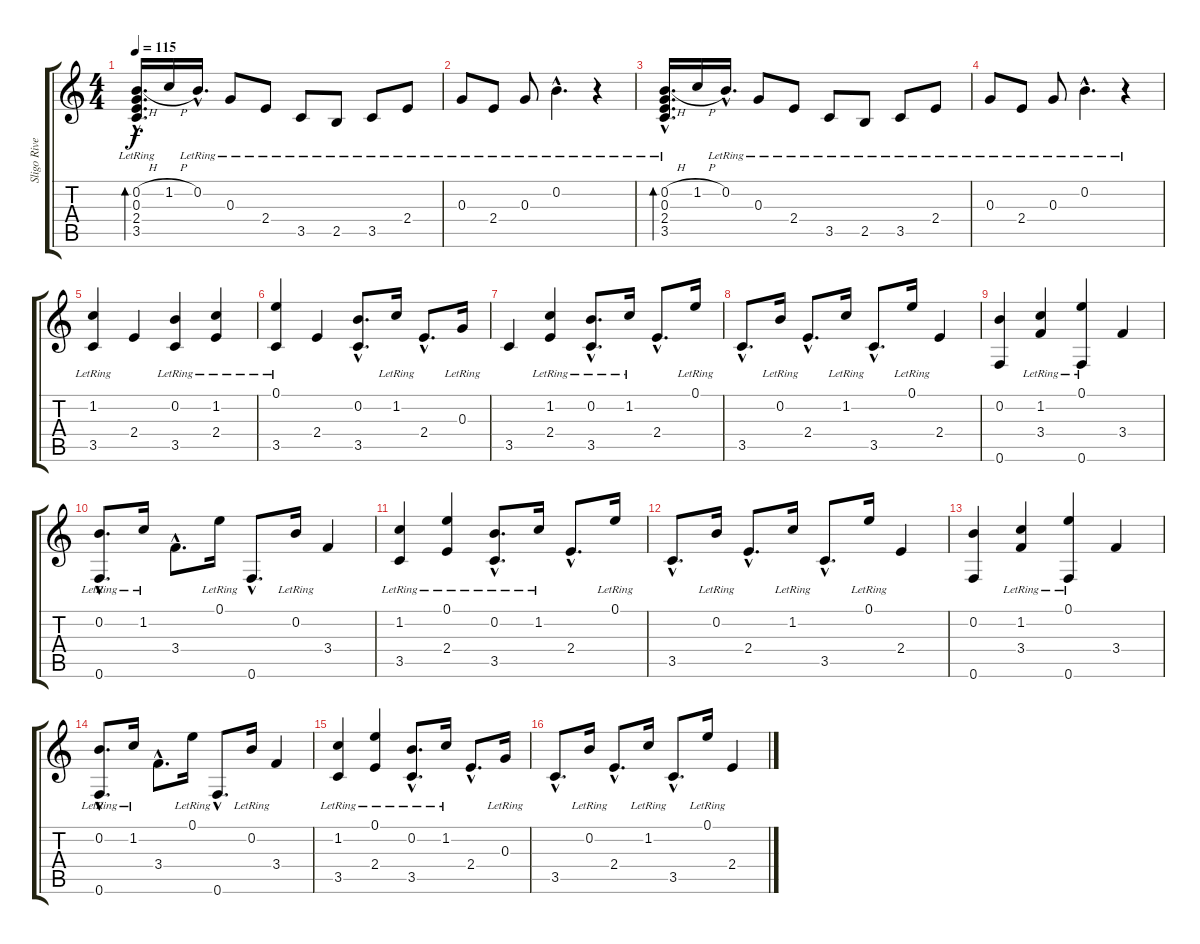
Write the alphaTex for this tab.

\track ("Sligo River Blues" "Sligo Rive") {instrument acousticguitarnylon}
\staff {score tabs}
\tuning (E4 B3 G3 D3 A2 F2) {hide}
\ts (4 4)
\tempo 115
\clef g2
\ks c
(0.2{h hac} 0.3{hac lr} 2.4{hac lr} 3.5{hac lr}).16{d bd 240 dy f instrument acousticguitarnylon} 1.2{h}.16 0.2{hac lr}.16{d} 0.3{lr}.8 2.4{lr}.8 3.5{lr}.8 2.5{lr}.8 3.5{lr}.8 2.4{lr}.8 |
0.3{lr}.8 2.4{lr}.8 0.3{lr}.8 0.2{hac lr}.4{d} r.4 |
(0.2{h hac} 0.3{hac lr} 2.4{hac lr} 3.5{hac lr}).16{d bd 240} 1.2{h}.16 0.2{hac lr}.16{d} 0.3{lr}.8 2.4{lr}.8 3.5{lr}.8 2.5{lr}.8 3.5{lr}.8 2.4{lr}.8 |
0.3{lr}.8 2.4{lr}.8 0.3{lr}.8 0.2{hac lr}.4{d} r.4 |
(1.2{lr} 3.5).4 2.4.4 (0.2{lr} 3.5).4 (1.2{lr} 2.4).4 |
(0.1{lr} 3.5).4 2.4.4 (0.2{hac} 3.5{hac}).8{d} 1.2{lr}.16 2.4{hac}.8{d} 0.3{lr}.16 |
3.5.4 (1.2 2.4{lr}).4 (0.2{hac lr} 3.5{hac}).8{d} 1.2{lr}.16 2.4{hac}.8{d} 0.1{lr}.16 |
3.5{hac}.8{d} 0.2{lr}.16 2.4{hac}.8{d} 1.2{lr}.16 3.5{hac}.8{d} 0.1{lr}.16 2.4.4 |
(0.2 0.6).4 (1.2{lr} 3.4).4 (0.1{lr} 0.6).4 3.4.4 |
(0.2{hac lr} 0.6{hac}).8{d} 1.2{lr}.16 3.4{hac}.8{d} 0.1{lr}.16 0.6{hac}.8{d} 0.2{lr}.16 3.4.4 |
(1.2{lr} 3.5).4 (0.1{lr} 2.4).4 (0.2{hac lr} 3.5{hac}).8{d} 1.2{lr}.16 2.4{hac}.8{d} 0.1{lr}.16 |
3.5{hac}.8{d} 0.2{lr}.16 2.4{hac}.8{d} 1.2{lr}.16 3.5{hac}.8{d} 0.1{lr}.16 2.4.4 |
(0.2 0.6).4 (1.2{lr} 3.4).4 (0.1{lr} 0.6).4 3.4.4 |
(0.2{hac lr} 0.6{hac}).8{d} 1.2{lr}.16 3.4{hac}.8{d} 0.1{lr}.16 0.6{hac}.8{d} 0.2{lr}.16 3.4.4 |
(1.2{lr} 3.5).4 (0.1{lr} 2.4).4 (0.2{hac lr} 3.5{hac}).8{d} 1.2{lr}.16 2.4{hac}.8{d} 0.3{lr}.16 |
3.5{hac}.8{d} 0.2{lr}.16 2.4{hac}.8{d} 1.2{lr}.16 3.5{hac}.8{d} 0.1{lr}.16 2.4.4
